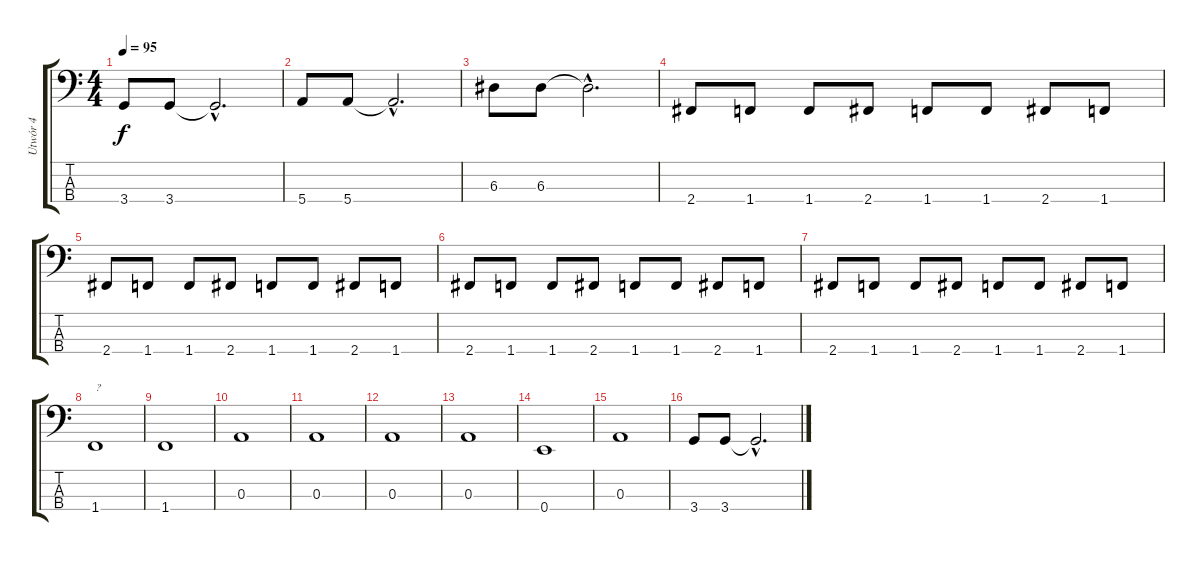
\track ("Utwór 4" "Utwór 4") {instrument electricbassfinger}
\staff {score tabs}
\tuning (G2 D2 A1 E1) {hide}
\ts (4 4)
\tempo 95
\clef f4
\ks c
3.4.8{dy f} 3.4.8 3.4{hac t}.2{d} |
5.4.8 5.4.8 5.4{hac t}.2{d} |
6.3.8 6.3.8 6.3{hac t}.2{d} |
2.4.8 1.4.8 1.4.8 2.4.8 1.4.8 1.4.8 2.4.8 1.4.8 |
2.4.8 1.4.8 1.4.8 2.4.8 1.4.8 1.4.8 2.4.8 1.4.8 |
2.4.8 1.4.8 1.4.8 2.4.8 1.4.8 1.4.8 2.4.8 1.4.8 |
2.4.8 1.4.8 1.4.8 2.4.8 1.4.8 1.4.8 2.4.8 1.4.8 |
1.4.1{txt "?"} |
1.4.1 |
0.3.1 |
0.3.1 |
0.3.1 |
0.3.1 |
0.4.1 |
0.3.1 |
3.4.8 3.4.8 3.4{hac t}.2{d}
